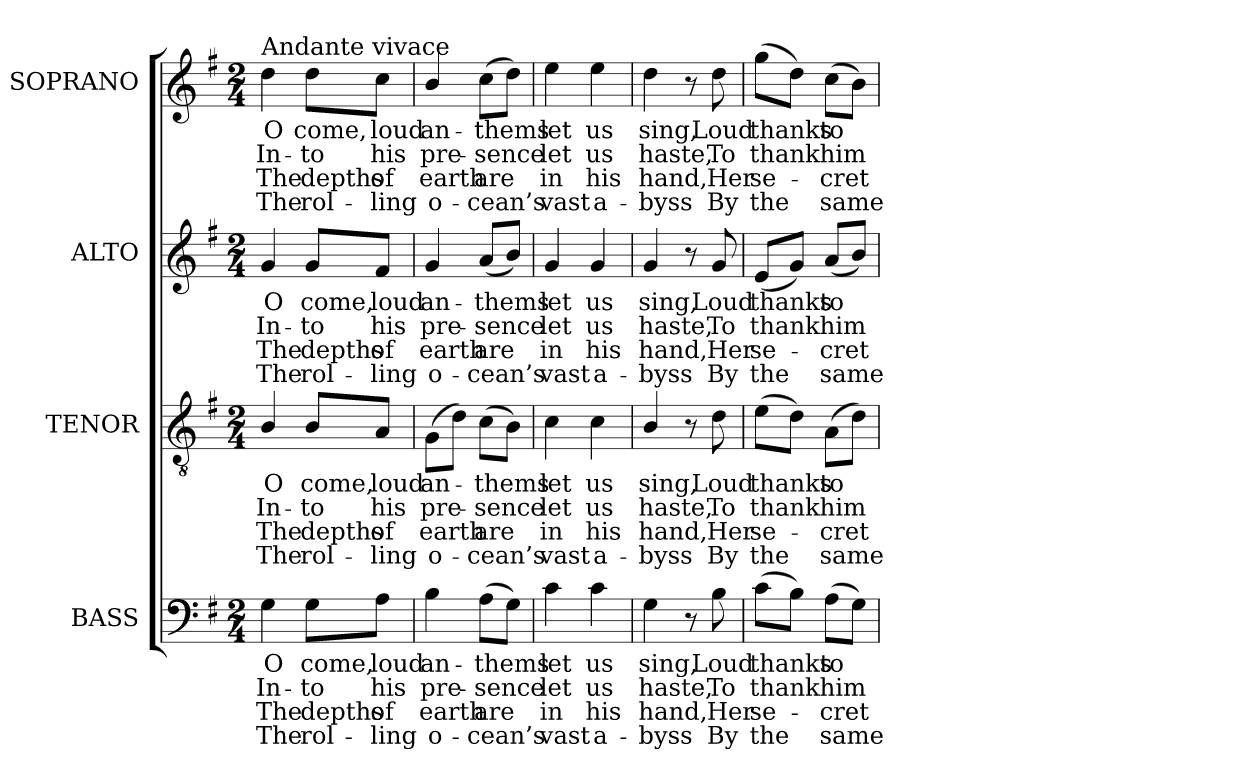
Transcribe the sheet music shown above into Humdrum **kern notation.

**kern	**text	**text	**text	**text	**kern	**text	**text	**text	**text	**kern	**text	**text	**text	**text	**kern	**text	**text	**text	**text
*part4	*part4	*part4	*part4	*part4	*part3	*part3	*part3	*part3	*part3	*part2	*part2	*part2	*part2	*part2	*part1	*part1	*part1	*part1	*part1
*staff4	*staff4	*staff4	*staff4	*staff4	*staff3	*staff3	*staff3	*staff3	*staff3	*staff2	*staff2	*staff2	*staff2	*staff2	*staff1	*staff1	*staff1	*staff1	*staff1
*I"BASS	*	*	*	*	*I"TENOR	*	*	*	*	*I"ALTO	*	*	*	*	*I"SOPRANO	*	*	*	*
*I'B.	*	*	*	*	*I'T.	*	*	*	*	*I'A.	*	*	*	*	*I'S.	*	*	*	*
!!LO:PB:g=z
*clefF4	*	*	*	*	*clefGv2	*	*	*	*	*clefG2	*	*	*	*	*clefG2	*	*	*	*
*	*	*	*	*	*ITrd7c12	*	*	*	*	*	*	*	*	*	*	*	*	*	*
*k[f#]	*	*	*	*	*k[f#]	*	*	*	*	*k[f#]	*	*	*	*	*k[f#]	*	*	*	*
*G:	*	*	*	*	*G:	*	*	*	*	*G:	*	*	*	*	*G:	*	*	*	*
*M2/4	*	*	*	*	*M2/4	*	*	*	*	*M2/4	*	*	*	*	*M2/4	*	*	*	*
=1	=1	=1	=1	=1	=1	=1	=1	=1	=1	=1	=1	=1	=1	=1	=1	=1	=1	=1	=1
!	!LO:LY:b:color=#000000	!LO:LY:b:color=#000000	!LO:LY:b:color=#000000	!LO:LY:b:color=#000000	!	!	!	!	!	!	!	!	!	!	!	!	!	!	!
!	!	!	!	!	!	!LO:LY:b:color=#000000	!LO:LY:b:color=#000000	!LO:LY:b:color=#000000	!LO:LY:b:color=#000000	!	!	!	!	!	!	!	!	!	!
!	!	!	!	!	!	!	!	!	!	!	!LO:LY:b:color=#000000	!LO:LY:b:color=#000000	!LO:LY:b:color=#000000	!LO:LY:b:color=#000000	!	!	!	!	!
!	!	!	!	!	!	!	!	!	!	!	!	!	!	!	!LO:TX:a:t=Andante vivace	!	!	!	!
!	!	!	!	!	!	!	!	!	!	!	!	!	!	!	!	!LO:LY:b:color=#000000	!LO:LY:b:color=#000000	!LO:LY:b:color=#000000	!LO:LY:b:color=#000000
4Gi\	O	In-	The	The	4BBi/	O	In-	The	The	4gi/	O	In-	The	The	4ddi\	O	In-	The	The
!	!LO:LY:b:color=#000000	!LO:LY:b:color=#000000	!LO:LY:b:color=#000000	!LO:LY:b:color=#000000	!	!	!	!	!	!	!	!	!	!	!	!	!	!	!
!	!	!	!	!	!	!LO:LY:b:color=#000000	!LO:LY:b:color=#000000	!LO:LY:b:color=#000000	!LO:LY:b:color=#000000	!	!	!	!	!	!	!	!	!	!
!	!	!	!	!	!	!	!	!	!	!	!LO:LY:b:color=#000000	!LO:LY:b:color=#000000	!LO:LY:b:color=#000000	!LO:LY:b:color=#000000	!	!	!	!	!
!	!	!	!	!	!	!	!	!	!	!	!	!	!	!	!	!LO:LY:b:color=#000000	!LO:LY:b:color=#000000	!LO:LY:b:color=#000000	!LO:LY:b:color=#000000
8Gi\L	come,	-to	depths	rol-	8BBi/L	come,	-to	depths	rol-	8gi/L	come,	-to	depths	rol-	8ddi\L	come,	-to	depths	rol-
!	!LO:LY:b:color=#000000	!LO:LY:b:color=#000000	!LO:LY:b:color=#000000	!LO:LY:b:color=#000000	!	!	!	!	!	!	!	!	!	!	!	!	!	!	!
!	!	!	!	!	!	!LO:LY:b:color=#000000	!LO:LY:b:color=#000000	!LO:LY:b:color=#000000	!LO:LY:b:color=#000000	!	!	!	!	!	!	!	!	!	!
!	!	!	!	!	!	!	!	!	!	!	!LO:LY:b:color=#000000	!LO:LY:b:color=#000000	!LO:LY:b:color=#000000	!LO:LY:b:color=#000000	!	!	!	!	!
!	!	!	!	!	!	!	!	!	!	!	!	!	!	!	!	!LO:LY:b:color=#000000	!LO:LY:b:color=#000000	!LO:LY:b:color=#000000	!LO:LY:b:color=#000000
8Ai\J	loud	his	-of	ling	8AAi/J	loud	his	-of	ling	8f#i/J	loud	his	-of	ling	8cci\J	loud	his	-of	ling
=2	=2	=2	=2	=2	=2	=2	=2	=2	=2	=2	=2	=2	=2	=2	=2	=2	=2	=2	=2
!	!LO:LY:b:color=#000000	!LO:LY:b:color=#000000	!LO:LY:b:color=#000000	!LO:LY:b:color=#000000	!	!	!	!	!	!	!	!	!	!	!	!	!	!	!
!	!	!	!	!	!	!LO:LY:b:color=#000000	!LO:LY:b:color=#000000	!LO:LY:b:color=#000000	!LO:LY:b:color=#000000	!	!	!	!	!	!	!	!	!	!
!	!	!	!	!	!	!	!	!	!	!	!LO:LY:b:color=#000000	!LO:LY:b:color=#000000	!LO:LY:b:color=#000000	!LO:LY:b:color=#000000	!	!	!	!	!
!	!	!	!	!	!	!	!	!	!	!	!	!	!	!	!	!LO:LY:b:color=#000000	!LO:LY:b:color=#000000	!LO:LY:b:color=#000000	!LO:LY:b:color=#000000
4Bi\	an-	pre-	earth	o-	(8GGi\L	an-	pre-	earth	o-	4gi/	an-	pre-	earth	o-	4bi/	an-	pre-	earth	o-
.	.	.	.	.	8Di\J)	.	.	.	.	.	.	.	.	.	.	.	.	.	.
!	!LO:LY:b:color=#000000	!LO:LY:b:color=#000000	!LO:LY:b:color=#000000	!LO:LY:b:color=#000000	!	!	!	!	!	!	!	!	!	!	!	!	!	!	!
!	!	!	!	!	!	!LO:LY:b:color=#000000	!LO:LY:b:color=#000000	!LO:LY:b:color=#000000	!LO:LY:b:color=#000000	!	!	!	!	!	!	!	!	!	!
!	!	!	!	!	!	!	!	!	!	!	!LO:LY:b:color=#000000	!LO:LY:b:color=#000000	!LO:LY:b:color=#000000	!LO:LY:b:color=#000000	!	!	!	!	!
!	!	!	!	!	!	!	!	!	!	!	!	!	!	!	!	!LO:LY:b:color=#000000	!LO:LY:b:color=#000000	!LO:LY:b:color=#000000	!LO:LY:b:color=#000000
(8Ai\L	-thems	-sence	-are	cean’s	(8Ci\L	-thems	-sence	-are	cean’s	(8ai/L	-thems	-sence	-are	cean’s	(8cci\L	-thems	-sence	-are	cean’s
8Gi\J)	.	.	.	.	8BBi\J)	.	.	.	.	8bi/J)	.	.	.	.	8ddi\J)	.	.	.	.
=3	=3	=3	=3	=3	=3	=3	=3	=3	=3	=3	=3	=3	=3	=3	=3	=3	=3	=3	=3
!	!LO:LY:b:color=#000000	!LO:LY:b:color=#000000	!LO:LY:b:color=#000000	!LO:LY:b:color=#000000	!	!	!	!	!	!	!	!	!	!	!	!	!	!	!
!	!	!	!	!	!	!LO:LY:b:color=#000000	!LO:LY:b:color=#000000	!LO:LY:b:color=#000000	!LO:LY:b:color=#000000	!	!	!	!	!	!	!	!	!	!
!	!	!	!	!	!	!	!	!	!	!	!LO:LY:b:color=#000000	!LO:LY:b:color=#000000	!LO:LY:b:color=#000000	!LO:LY:b:color=#000000	!	!	!	!	!
!	!	!	!	!	!	!	!	!	!	!	!	!	!	!	!	!LO:LY:b:color=#000000	!LO:LY:b:color=#000000	!LO:LY:b:color=#000000	!LO:LY:b:color=#000000
4ci\	let	let	in	vast	4Ci\	let	let	in	vast	4gi/	let	let	in	vast	4eei\	let	let	in	vast
!	!LO:LY:b:color=#000000	!LO:LY:b:color=#000000	!LO:LY:b:color=#000000	!LO:LY:b:color=#000000	!	!	!	!	!	!	!	!	!	!	!	!	!	!	!
!	!	!	!	!	!	!LO:LY:b:color=#000000	!LO:LY:b:color=#000000	!LO:LY:b:color=#000000	!LO:LY:b:color=#000000	!	!	!	!	!	!	!	!	!	!
!	!	!	!	!	!	!	!	!	!	!	!LO:LY:b:color=#000000	!LO:LY:b:color=#000000	!LO:LY:b:color=#000000	!LO:LY:b:color=#000000	!	!	!	!	!
!	!	!	!	!	!	!	!	!	!	!	!	!	!	!	!	!LO:LY:b:color=#000000	!LO:LY:b:color=#000000	!LO:LY:b:color=#000000	!LO:LY:b:color=#000000
4ci\	us	us	his	a-	4Ci\	us	us	his	a-	4gi/	us	us	his	a-	4eei\	us	us	his	a-
=4	=4	=4	=4	=4	=4	=4	=4	=4	=4	=4	=4	=4	=4	=4	=4	=4	=4	=4	=4
!	!LO:LY:b:color=#000000	!LO:LY:b:color=#000000	!LO:LY:b:color=#000000	!LO:LY:b:color=#000000	!	!	!	!	!	!	!	!	!	!	!	!	!	!	!
!	!	!	!	!	!	!LO:LY:b:color=#000000	!LO:LY:b:color=#000000	!LO:LY:b:color=#000000	!LO:LY:b:color=#000000	!	!	!	!	!	!	!	!	!	!
!	!	!	!	!	!	!	!	!	!	!	!LO:LY:b:color=#000000	!LO:LY:b:color=#000000	!LO:LY:b:color=#000000	!LO:LY:b:color=#000000	!	!	!	!	!
!	!	!	!	!	!	!	!	!	!	!	!	!	!	!	!	!LO:LY:b:color=#000000	!LO:LY:b:color=#000000	!LO:LY:b:color=#000000	!LO:LY:b:color=#000000
4Gi\	sing,	haste,	-hand,	byss	4BBi/	sing,	haste,	-hand,	byss	4gi/	sing,	haste,	-hand,	byss	4ddi\	sing,	haste,	-hand,	byss
8r	.	.	.	.	8r	.	.	.	.	8r	.	.	.	.	8r	.	.	.	.
!	!LO:LY:b:color=#000000	!LO:LY:b:color=#000000	!LO:LY:b:color=#000000	!LO:LY:b:color=#000000	!	!	!	!	!	!	!	!	!	!	!	!	!	!	!
!	!	!	!	!	!	!LO:LY:b:color=#000000	!LO:LY:b:color=#000000	!LO:LY:b:color=#000000	!LO:LY:b:color=#000000	!	!	!	!	!	!	!	!	!	!
!	!	!	!	!	!	!	!	!	!	!	!LO:LY:b:color=#000000	!LO:LY:b:color=#000000	!LO:LY:b:color=#000000	!LO:LY:b:color=#000000	!	!	!	!	!
!	!	!	!	!	!	!	!	!	!	!	!	!	!	!	!	!LO:LY:b:color=#000000	!LO:LY:b:color=#000000	!LO:LY:b:color=#000000	!LO:LY:b:color=#000000
8Bi\	Loud	To	Her	By	8Di\	Loud	To	Her	By	8gi/	Loud	To	Her	By	8ddi\	Loud	To	Her	By
=5	=5	=5	=5	=5	=5	=5	=5	=5	=5	=5	=5	=5	=5	=5	=5	=5	=5	=5	=5
!	!LO:LY:b:color=#000000	!LO:LY:b:color=#000000	!LO:LY:b:color=#000000	!LO:LY:b:color=#000000	!	!	!	!	!	!	!	!	!	!	!	!	!	!	!
!	!	!	!	!	!	!LO:LY:b:color=#000000	!LO:LY:b:color=#000000	!LO:LY:b:color=#000000	!LO:LY:b:color=#000000	!	!	!	!	!	!	!	!	!	!
!	!	!	!	!	!	!	!	!	!	!	!LO:LY:b:color=#000000	!LO:LY:b:color=#000000	!LO:LY:b:color=#000000	!LO:LY:b:color=#000000	!	!	!	!	!
!	!	!	!	!	!	!	!	!	!	!	!	!	!	!	!	!LO:LY:b:color=#000000	!LO:LY:b:color=#000000	!LO:LY:b:color=#000000	!LO:LY:b:color=#000000
(8ci\L	thanks	thank	se-	-the	(8Ei\L	thanks	thank	se-	-the	(8ei/L	thanks	thank	se-	-the	(8ggi\L	thanks	thank	se-	-the
8Bi\J)	.	.	.	.	8Di\J)	.	.	.	.	8gi/J)	.	.	.	.	8ddi\J)	.	.	.	.
!	!LO:LY:b:color=#000000	!LO:LY:b:color=#000000	!LO:LY:b:color=#000000	!LO:LY:b:color=#000000	!	!	!	!	!	!	!	!	!	!	!	!	!	!	!
!	!	!	!	!	!	!LO:LY:b:color=#000000	!LO:LY:b:color=#000000	!LO:LY:b:color=#000000	!LO:LY:b:color=#000000	!	!	!	!	!	!	!	!	!	!
!	!	!	!	!	!	!	!	!	!	!	!LO:LY:b:color=#000000	!LO:LY:b:color=#000000	!LO:LY:b:color=#000000	!LO:LY:b:color=#000000	!	!	!	!	!
!	!	!	!	!	!	!	!	!	!	!	!	!	!	!	!	!LO:LY:b:color=#000000	!LO:LY:b:color=#000000	!LO:LY:b:color=#000000	!LO:LY:b:color=#000000
(8Ai\L	to	him	cret	same	(8AAi\L	to	him	cret	same	(8ai/L	to	him	cret	same	(8cci\L	to	him	cret	same
8Gi\J)	.	.	.	.	8Di\J)	.	.	.	.	8bi/J)	.	.	.	.	8bi\J)	.	.	.	.
=	=	=	=	=	=	=	=	=	=	=	=	=	=	=	=	=	=	=	=
*-	*-	*-	*-	*-	*-	*-	*-	*-	*-	*-	*-	*-	*-	*-	*-	*-	*-	*-	*-
